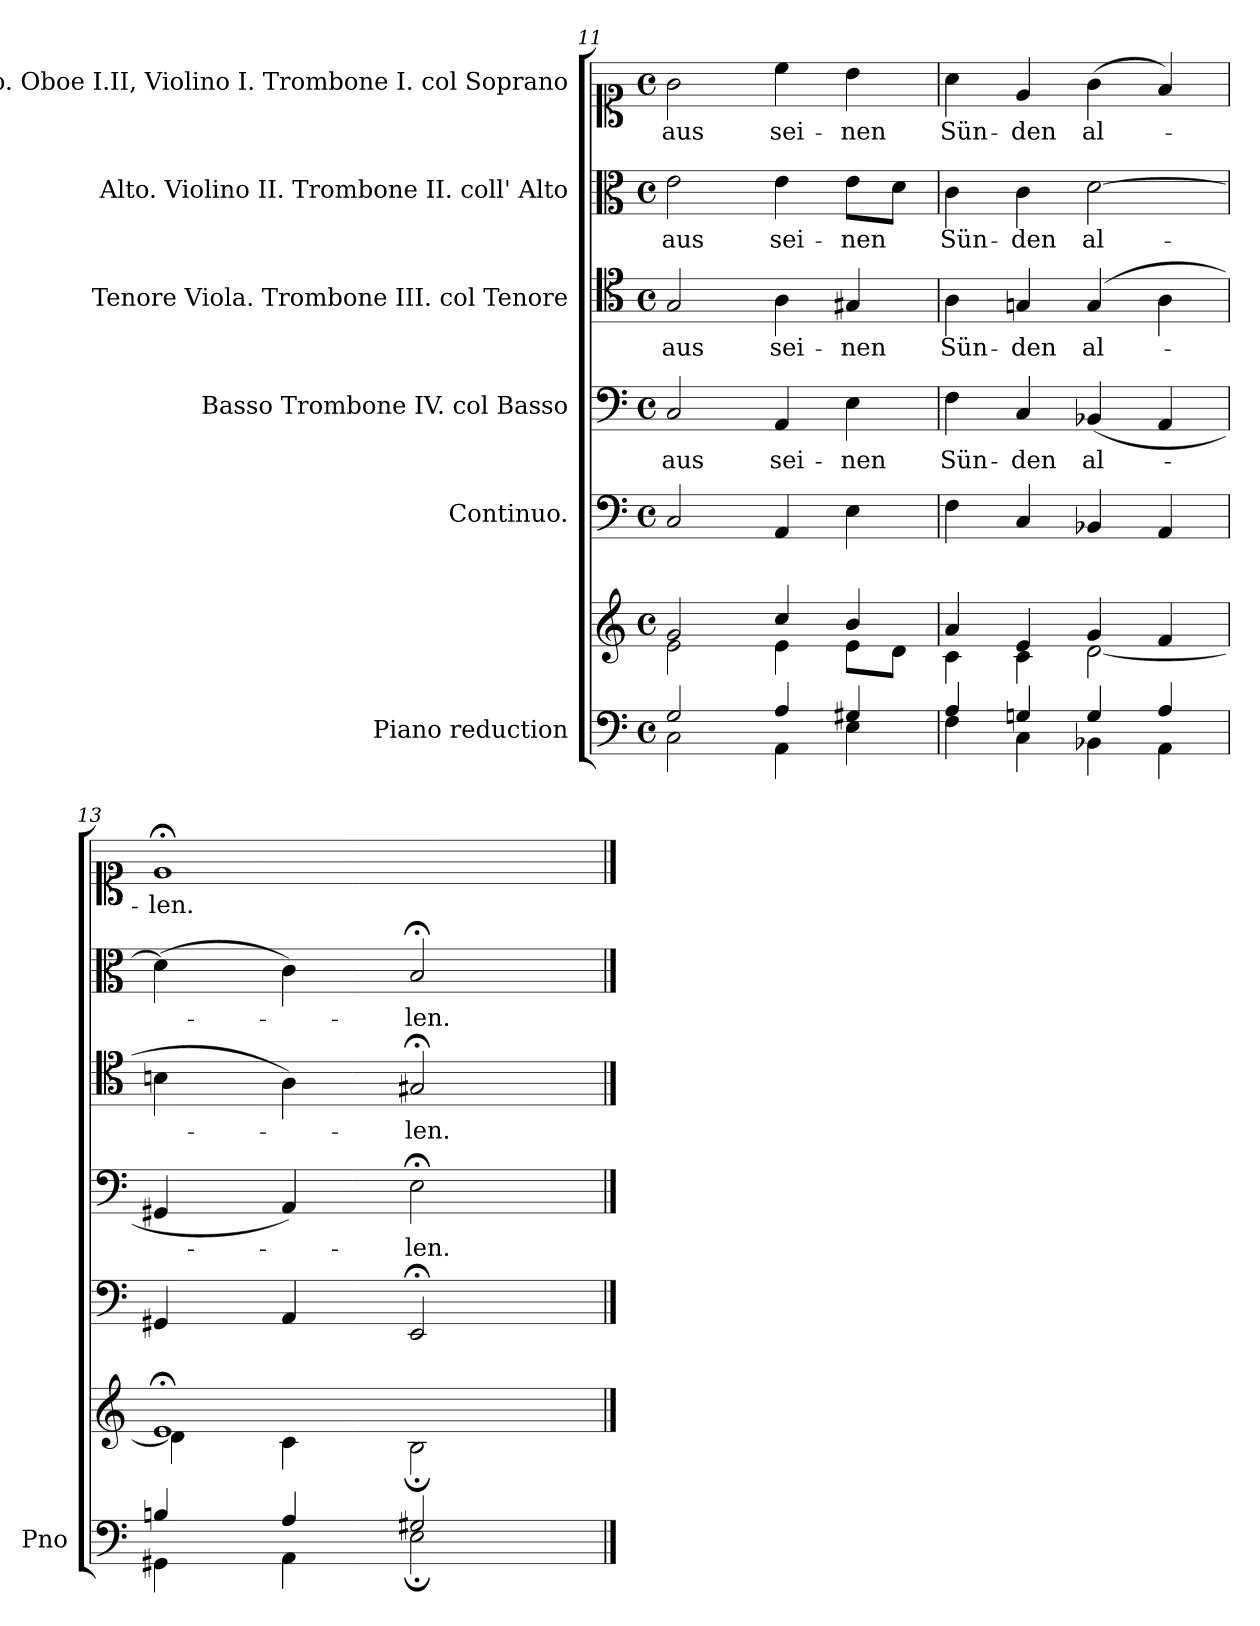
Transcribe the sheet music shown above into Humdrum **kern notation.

**kern	**kern	**kern	**kern	**text	**kern	**text	**kern	**text	**kern	**text
*part6	*part6	*part5	*part4	*part4	*part3	*part3	*part2	*part2	*part1	*part1
*staff7	*staff6	*staff5	*staff4	*staff4	*staff3	*staff3	*staff2	*staff2	*staff1	*staff1
*I"Piano reduction	*	*I"Continuo.	*I"Basso Trombone IV. col Basso	*	*I"Tenore Viola. Trombone III. col Tenore	*	*I"Alto. Violino II. Trombone II. coll' Alto	*	*I"Soprano. Oboe I.II, Violino I. Trombone I. col Soprano	*
*I'Pno	*	*	*	*	*	*	*	*	*	*
*clefF4	*clefG2	*clefF4	*clefF4	*	*clefC4	*	*clefC3	*	*clefC1	*
*k[]	*k[]	*k[]	*k[]	*	*k[]	*	*k[]	*	*k[]	*
*M4/4	*M4/4	*M4/4	*M4/4	*	*M4/4	*	*M4/4	*	*M4/4	*
*met(c)	*met(c)	*met(c)	*met(c)	*	*met(c)	*	*met(c)	*	*met(c)	*
=11	=11	=11	=11	=11	=11	=11	=11	=11	=11	=11
*^	*^	*	*	*	*	*	*	*	*	*
!	!	!	!	!	!	!LO:LY:b	!	!LO:LY:b	!	!LO:LY:b	!	!LO:LY:b
2G/	2C\	2g/	2e\	2C/	2C/	aus	2G/	aus	2e\	aus	2g\	aus
!	!	!	!	!	!	!LO:LY:b	!	!LO:LY:b	!	!LO:LY:b	!	!LO:LY:b
4A/	4AA\	4cc/	4e\	4AA/	4AA/	sei-	4A\	sei-	4e\	sei-	4cc\	sei-
!	!	!	!	!	!	!LO:LY:b	!	!LO:LY:b	!	!LO:LY:b	!	!LO:LY:b
4G#X/	4E\	4b/	8e\L	4E\	4E\	-nen	4G#X/	-nen	8e\L	-nen	4b\	-nen
.	.	.	8d\J	.	.	.	.	.	8d\J	.	.	.
=12	=12	=12	=12	=12	=12	=12	=12	=12	=12	=12	=12	=12
!	!	!	!	!	!	!LO:LY:b	!	!LO:LY:b	!	!LO:LY:b	!	!LO:LY:b
4A/	4F\	4a/	4c\	4F\	4F\	-Sün-	4A\	-Sün-	4c\	Sün-	4a\	Sün-
!	!	!	!	!	!	!LO:LY:b	!	!LO:LY:b	!	!LO:LY:b	!	!LO:LY:b
4Gn/	4C\	4e/	4c\	4C/	4C/	-den	4Gn/	-den	4c\	-den	4e/	-den
!	!	!	!	!	!	!LO:LY:b	!	!LO:LY:b	!	!LO:LY:b	!	!LO:LY:b
4G/	4BB-X\	4g/	[2d\	4BB-X/	(4BB-X/	al-	(4G/	al-	[2d\	al-	(4g\	al-
4A/	4AA\	4f/	.	4AA/	4AA/	.	4A\	.	.	.	4f/)	.
=13	=13	=13	=13	=13	=13	=13	=13	=13	=13	=13	=13	=13
!	!	!	!	!	!	!	!	!	!	!	!	!LO:LY:b
4Bn/	4GG#X\	1e;<	4d\]	4GG#X/	4GG#X/	.	4Bn\	.	(4d\]	.	1e;<	-len.
4A/	4AA\	.	4c\	4AA/	4AA/)	.	4A\)	.	4c\)	.	.	.
!	!	!	!	!	!	!LO:LY:b	!	!LO:LY:b	!	!LO:LY:b	!	!
2G#X/	2E;\	.	2B;<\	2EE;</	2E;<\	len.	2G#X;</	len.	2B;</	len.	.	.
*v	*v	*	*	*	*	*	*	*	*	*	*	*
*	*v	*v	*	*	*	*	*	*	*	*	*
==	==	==	==	==	==	==	==	==	==	==
*-	*-	*-	*-	*-	*-	*-	*-	*-	*-	*-
